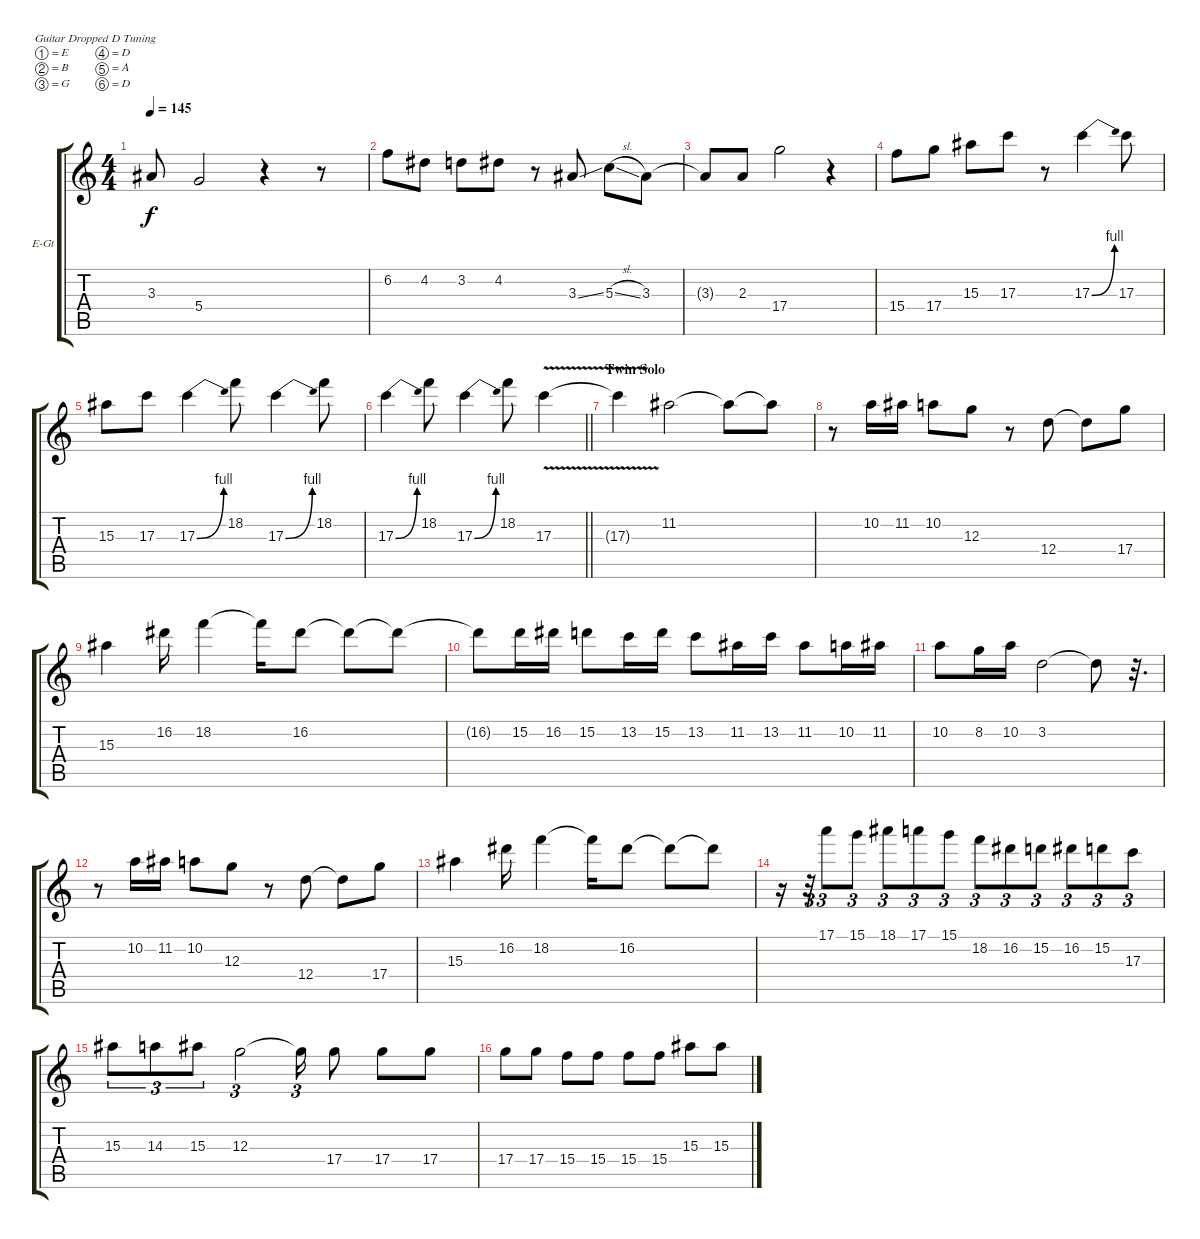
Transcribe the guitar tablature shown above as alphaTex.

\bracketExtendMode groupsimilarinstruments
\firstSystemTrackNameOrientation horizontal
\otherSystemsTrackNameOrientation horizontal
\track ("Diego" "E-Gt") {instrument distortionguitar}
\staff {score tabs}
\tuning (E4 B3 G3 D3 A2 D2)
\ts (4 4)
\tempo 145
\clef g2
\ks c
3.3.8{dy f} 5.4.2 r.4 r.8 |
6.2.8 4.2.8 3.2.8 4.2.8 r.8 3.3{ss}.8 5.3{sl}.8 3.3.8 |
3.3{t}.8 2.3.8 17.4.2 r.4 |
15.4.8 17.4.8 15.3.8 17.3.8 r.8 17.3{be (bend 0 0 60 4)}.4 17.3.8 |
15.3.8 17.3.8 17.3{be (bend 0 0 60 4)}.4 18.2.8 17.3{be (bend 0 0 60 4)}.4 18.2.8 |
\barLineRight lightlight
17.3{be (bend 0 0 60 4)}.4 18.2.8 17.3{be (bend 0 0 60 4)}.4 18.2.8 17.3{v}.4 |
\section ("" "Twin Solo")
17.3{v t}.4 11.2.2 11.2{t}.8 11.2{t}.8 |
r.8 10.2.16 11.2.16 10.2.8 12.3.8 r.8 12.4.8 12.4{t}.8 17.4.8 |
15.3.4 16.2.16 18.2.4 18.2{t}.16 16.2.8 16.2{t}.8 16.2{t}.8 |
16.2{t}.8 15.2.16 16.2.16 15.2.8 13.2.16 15.2.16 13.2.8 11.2.16 13.2.16 11.2.8 10.2.16 11.2.16 |
10.2.8 8.2.16 10.2.16 3.2.2 3.2{t}.8 r.32{d} |
r.8 10.2.16 11.2.16 10.2.8 12.3.8 r.8 12.4.8 12.4{t}.8 17.4.8 |
15.3.4 16.2.16 18.2.4 18.2{t}.16 16.2.8 16.2{t}.8 16.2{t}.8 |
r.16 r.32{tu (3 2)} 17.1.8{tu (3 2)} 15.1.8{tu (3 2)} 18.1.8{tu (3 2)} 17.1.8{tu (3 2)} 15.1.8{tu (3 2)} 18.2.8{tu (3 2)} 16.2.8{tu (3 2)} 15.2.8{tu (3 2)} 16.2.8{tu (3 2)} 15.2.8{tu (3 2)} 17.3.8{tu (3 2)} |
15.3.8{tu (3 2)} 14.3.8{tu (3 2)} 15.3.8{tu (3 2)} 12.3.2{tu (3 2)} 12.3{t}.16{tu (3 2)} 17.4.8 17.4.8 17.4.8 |
17.4.8 17.4.8 15.4.8 15.4.8 15.4.8 15.4.8 15.3.8 15.3.8
